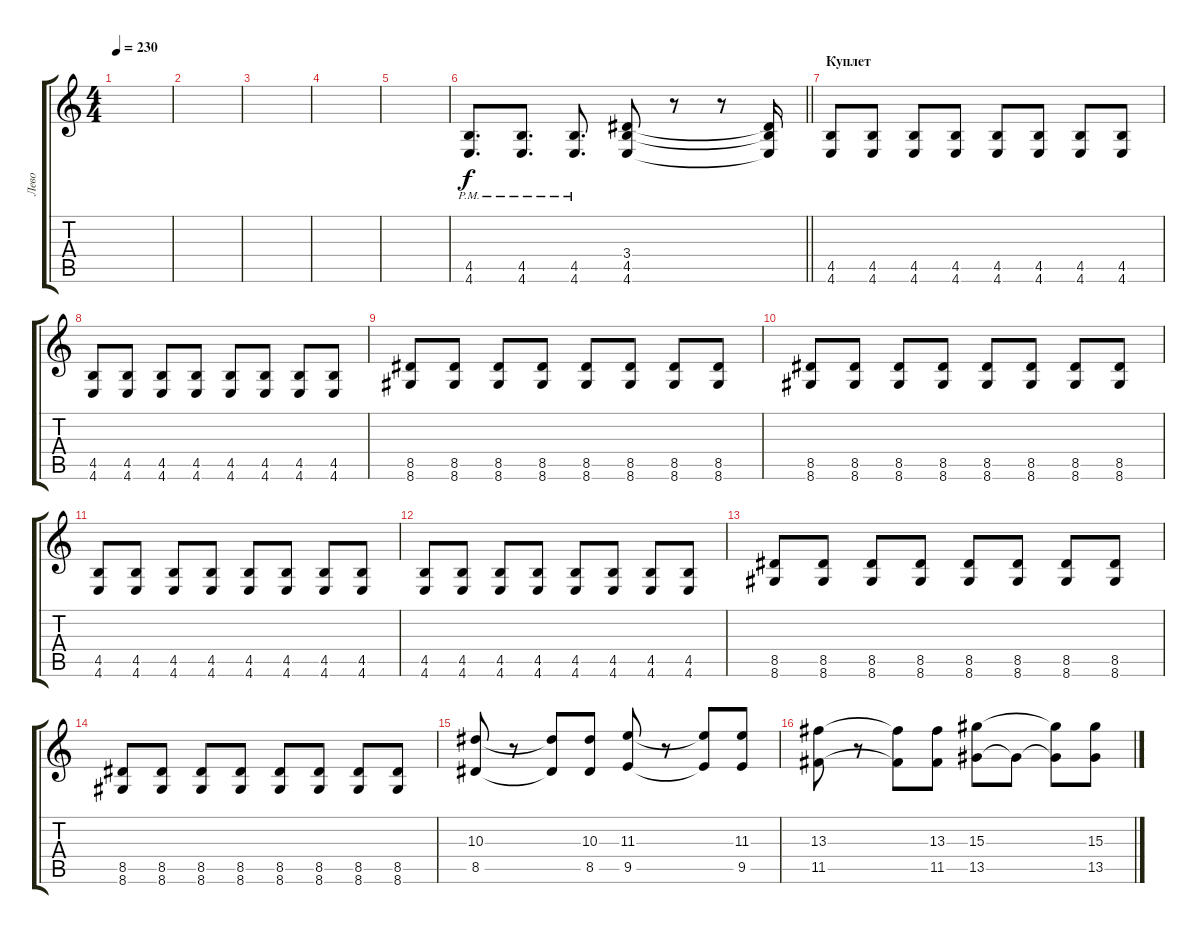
\track ("Лево" "Лево") {instrument distortionguitar}
\staff {score tabs}
\tuning (D4 A3 F3 C3 G2 C2) {hide}
\ts (4 4)
\tempo 230
\clef g2
\ks c
|
|
|
|
|
\barLineRight lightlight
(4.5{pm} 4.6{pm}).8{d} (4.5{pm} 4.6{pm}).8{d} (4.5{pm} 4.6{pm}).8{d} (3.4 4.5 4.6).8 r.8 r.8 (3.4{t} 4.5{t} 4.6{t}).16 |
\section ("" "Куплет")
(4.5 4.6).8 (4.5 4.6).8 (4.5 4.6).8 (4.5 4.6).8 (4.5 4.6).8 (4.5 4.6).8 (4.5 4.6).8 (4.5 4.6).8 |
(4.5 4.6).8 (4.5 4.6).8 (4.5 4.6).8 (4.5 4.6).8 (4.5 4.6).8 (4.5 4.6).8 (4.5 4.6).8 (4.5 4.6).8 |
(8.5 8.6).8 (8.5 8.6).8 (8.5 8.6).8 (8.5 8.6).8 (8.5 8.6).8 (8.5 8.6).8 (8.5 8.6).8 (8.5 8.6).8 |
(8.5 8.6).8 (8.5 8.6).8 (8.5 8.6).8 (8.5 8.6).8 (8.5 8.6).8 (8.5 8.6).8 (8.5 8.6).8 (8.5 8.6).8 |
(4.5 4.6).8 (4.5 4.6).8 (4.5 4.6).8 (4.5 4.6).8 (4.5 4.6).8 (4.5 4.6).8 (4.5 4.6).8 (4.5 4.6).8 |
(4.5 4.6).8 (4.5 4.6).8 (4.5 4.6).8 (4.5 4.6).8 (4.5 4.6).8 (4.5 4.6).8 (4.5 4.6).8 (4.5 4.6).8 |
(8.5 8.6).8 (8.5 8.6).8 (8.5 8.6).8 (8.5 8.6).8 (8.5 8.6).8 (8.5 8.6).8 (8.5 8.6).8 (8.5 8.6).8 |
(8.5 8.6).8 (8.5 8.6).8 (8.5 8.6).8 (8.5 8.6).8 (8.5 8.6).8 (8.5 8.6).8 (8.5 8.6).8 (8.5 8.6).8 |
(10.3 8.5).8 r.8 (10.3{t} 8.5{t}).8 (10.3 8.5).8 (11.3 9.5).8 r.8 (11.3{t} 9.5{t}).8 (11.3 9.5).8 |
(13.3 11.5).8 r.8 (13.3{t} 11.5{t}).8 (13.3 11.5).8 (15.3 13.5).8 13.5{t}.8 (15.3{t} 13.5{t}).8 (15.3 13.5).8
